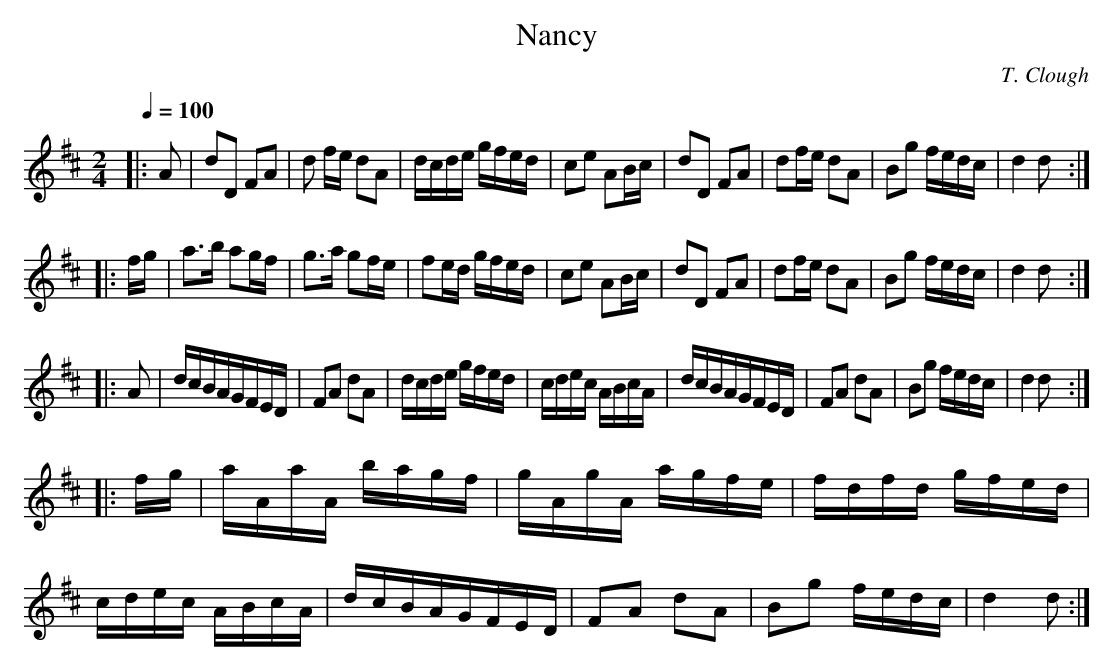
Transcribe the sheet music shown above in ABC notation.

X:1
T:Nancy
C:T. Clough
Q:1/4=100
M:2/4
L:1/16
K:D
|: A2 | d2D2 F2A2 | d2 fe d2A2 | dcde gfed | c2e2 A2Bc | d2D2 F2A2 | d2fe d2A2 | B2g2 fedc | d4 d2 :|
|: fg | a3b a2gf | g3a g2fe | f2ed gfed | c2e2 A2Bc | d2D2 F2A2 | d2fe d2A2 | B2g2 fedc | d4 d2 :|
|: A2 | dcBAGFED | F2A2 d2A2 | dcde gfed | cdec ABcA | dcBAGFED | F2A2 d2A2 | B2g2 fedc | d4 d2 :|
|: fg | aAaA bagf | gAgA agfe | fdfd gfed | cdec ABcA | dcBAGFED | F2A2 d2A2 | B2g2 fedc | d4 d2 :|
